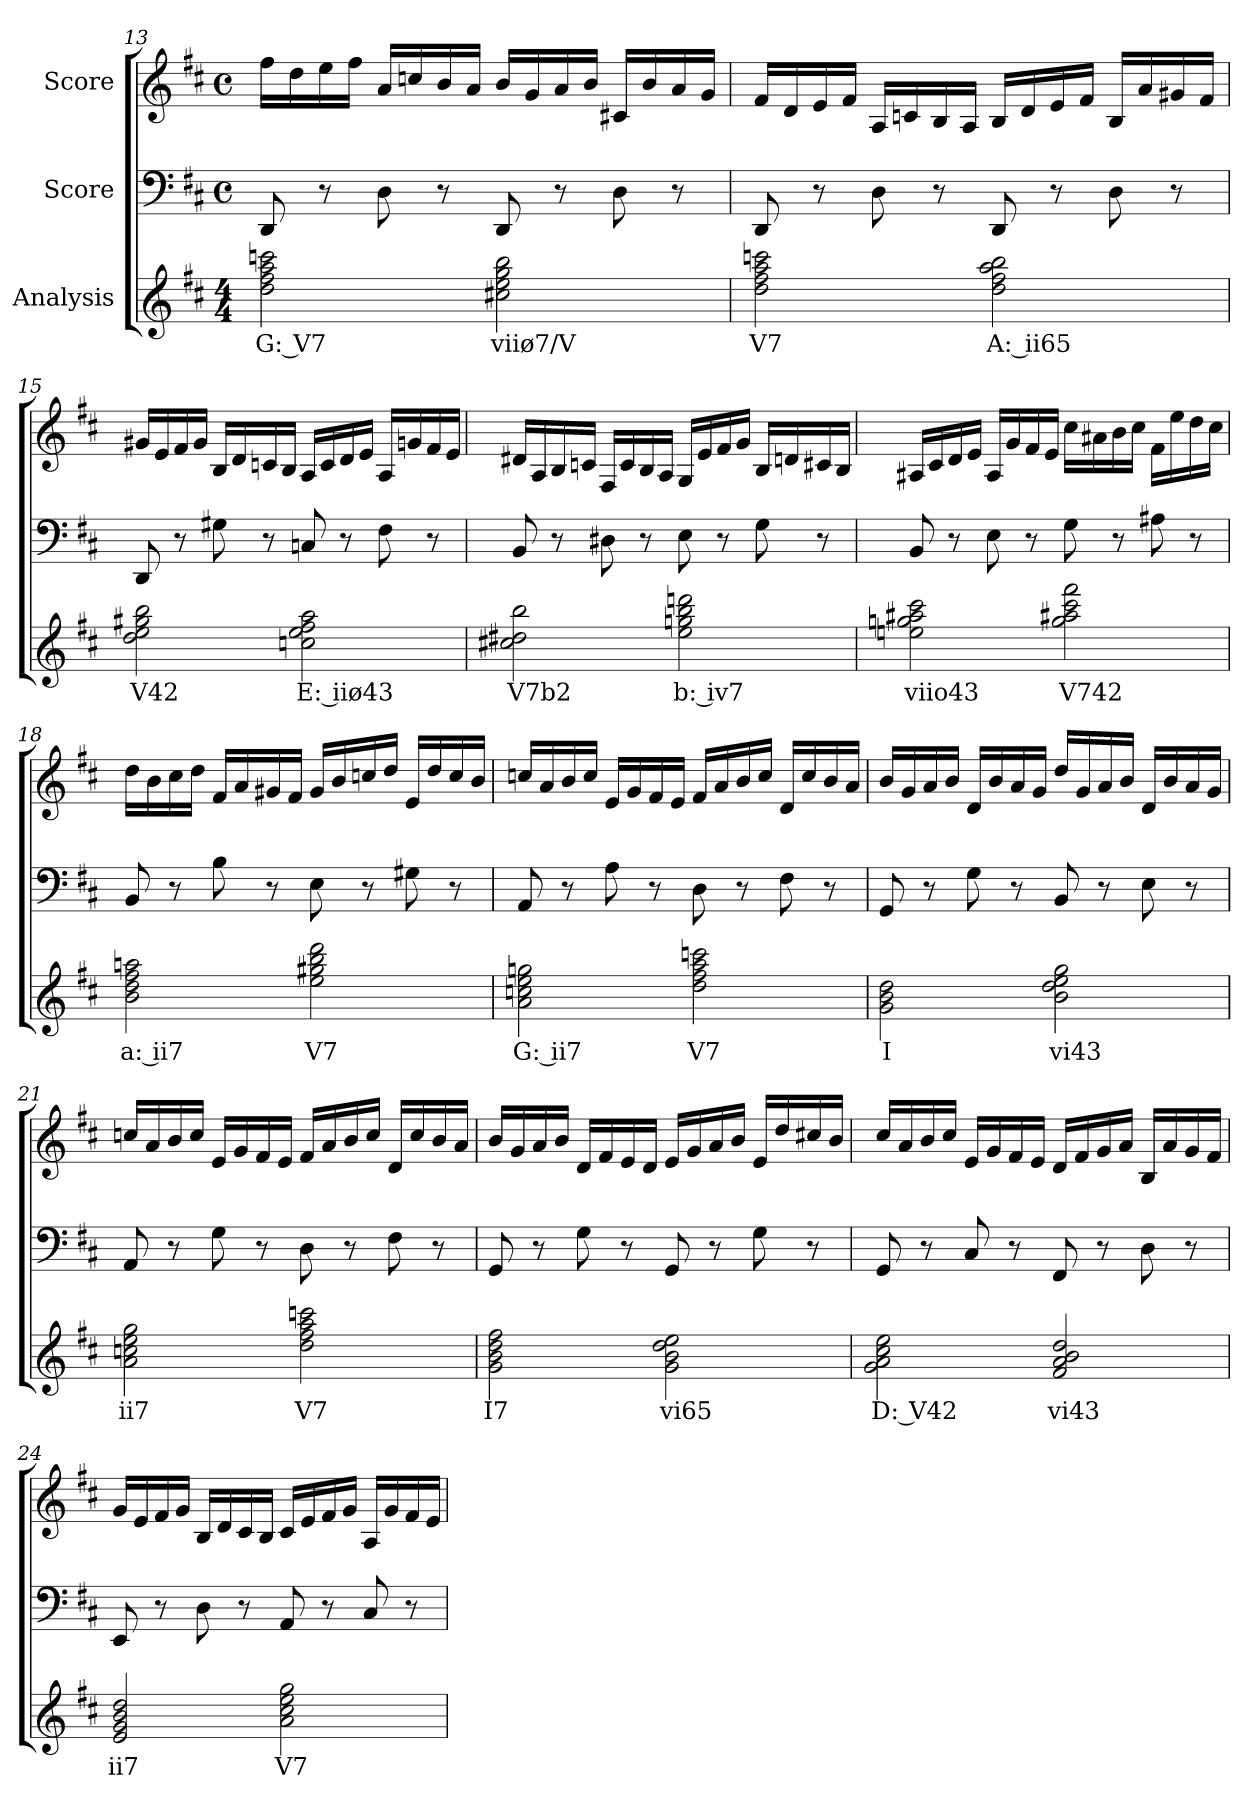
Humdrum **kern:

**kern	**text	**kern	**kern
*part3	*part3	*part2	*part1
*staff3	*staff3	*staff2	*staff1
*I"Analysis	*	*I"Score	*I"Score
!!LO:LB:g=z
*	*	*clefF4	*clefG2
*k[f#c#]	*	*k[f#c#]	*k[f#c#]
*M4/4	*	*M4/4	*M4/4
*	*	*met(c)	*met(c)
=13	=13	=13	=13
2dd 2ff# 2aa 2cccn	G: V7	8DD/	16ff#\LL
.	.	.	16dd\
.	.	8r	16ee\
.	.	.	16ff#\JJ
.	.	8D\	16a/LL
.	.	.	16ccn/
.	.	8r	16b/
.	.	.	16a/JJ
2cc#X 2ee 2gg 2bb	viiø7/V	8DD/	16b/LL
.	.	.	16g/
.	.	8r	16a/
.	.	.	16b/JJ
.	.	8D\	16c#X/LL
.	.	.	16b/
.	.	8r	16a/
.	.	.	16g/JJ
=14	=14	=14	=14
2dd 2ff# 2aa 2cccn	V7	8DD/	16f#/LL
.	.	.	16d/
.	.	8r	16e/
.	.	.	16f#/JJ
.	.	8D\	16A/LL
.	.	.	16cn/
.	.	8r	16B/
.	.	.	16A/JJ
2dd 2ff# 2aa 2bb	A: ii65	8DD/	16B/LL
.	.	.	16d/
.	.	8r	16e/
.	.	.	16f#/JJ
.	.	8D\	16B/LL
.	.	.	16a/
.	.	8r	16g#X/
.	.	.	16f#/JJ
!!LO:LB:g=z
=15	=15	=15	=15
2dd 2ee 2gg#X 2bb	V42	8DD/	16g#X/LL
.	.	.	16e/
.	.	8r	16f#/
.	.	.	16g#/JJ
.	.	8G#X\	16B/LL
.	.	.	16d/
.	.	8r	16cn/
.	.	.	16B/JJ
2ccn 2ee 2ff# 2aa	E: iiø43	8Cn/	16A/LL
.	.	.	16c/
.	.	8r	16d/
.	.	.	16e/JJ
.	.	8F#\	16A/LL
.	.	.	16gn/
.	.	8r	16f#/
.	.	.	16e/JJ
=16	=16	=16	=16
2cc#X 2dd#X 2bb	V7b2	8BB/	16d#X/LL
.	.	.	16A/
.	.	8r	16B/
.	.	.	16cn/JJ
.	.	8D#X\	16F#/LL
.	.	.	16c/
.	.	8r	16B/
.	.	.	16A/JJ
2ee 2ggn 2bb 2dddn	b: iv7	8E\	16G/LL
.	.	.	16e/
.	.	8r	16f#/
.	.	.	16g/JJ
.	.	8G\	16B/LL
.	.	.	16dn/
.	.	8r	16c#X/
.	.	.	16B/JJ
!!LO:PB:g=z
=17	=17	=17	=17
2een 2ggn 2aa#X 2ccc#	viio43	8BB/	16A#X/LL
.	.	.	16c#/
.	.	8r	16d/
.	.	.	16e/JJ
.	.	8E\	16A#/LL
.	.	.	16g/
.	.	8r	16f#/
.	.	.	16e/JJ
2gg 2aa#X 2ccc# 2fff#	V742	8G\	16cc#\LL
.	.	.	16a#X\
.	.	8r	16b\
.	.	.	16cc#\JJ
.	.	8A#X\	16f#\LL
.	.	.	16ee\
.	.	8r	16dd\
.	.	.	16cc#\JJ
=18	=18	=18	=18
2b 2dd 2ff# 2aan	a: ii7	8BB/	16dd\LL
.	.	.	16b\
.	.	8r	16cc#\
.	.	.	16dd\JJ
.	.	8B\	16f#/LL
.	.	.	16a/
.	.	8r	16g#X/
.	.	.	16f#/JJ
2ee 2gg#X 2bb 2ddd	V7	8E\	16g#/LL
.	.	.	16b/
.	.	8r	16ccn/
.	.	.	16dd/JJ
.	.	8G#X\	16e/LL
.	.	.	16dd/
.	.	8r	16cc/
.	.	.	16b/JJ
!!LO:LB:g=z
=19	=19	=19	=19
2a 2ccn 2ee 2ggn	G: ii7	8AA/	16ccn/LL
.	.	.	16a/
.	.	8r	16b/
.	.	.	16cc/JJ
.	.	8A\	16e/LL
.	.	.	16g/
.	.	8r	16f#/
.	.	.	16e/JJ
2dd 2ff# 2aa 2cccn	V7	8D\	16f#/LL
.	.	.	16a/
.	.	8r	16b/
.	.	.	16cc/JJ
.	.	8F#\	16d/LL
.	.	.	16cc/
.	.	8r	16b/
.	.	.	16a/JJ
=20	=20	=20	=20
2g 2b 2dd	I	8GG/	16b/LL
.	.	.	16g/
.	.	8r	16a/
.	.	.	16b/JJ
.	.	8G\	16d/LL
.	.	.	16b/
.	.	8r	16a/
.	.	.	16g/JJ
2b 2dd 2ee 2gg	vi43	8BB/	16dd/LL
.	.	.	16g/
.	.	8r	16a/
.	.	.	16b/JJ
.	.	8E\	16d/LL
.	.	.	16b/
.	.	8r	16a/
.	.	.	16g/JJ
!!LO:LB:g=z
=21	=21	=21	=21
2a 2ccn 2ee 2gg	ii7	8AA/	16ccn/LL
.	.	.	16a/
.	.	8r	16b/
.	.	.	16cc/JJ
.	.	8G\	16e/LL
.	.	.	16g/
.	.	8r	16f#/
.	.	.	16e/JJ
2dd 2ff# 2aa 2cccn	V7	8D\	16f#/LL
.	.	.	16a/
.	.	8r	16b/
.	.	.	16cc/JJ
.	.	8F#\	16d/LL
.	.	.	16cc/
.	.	8r	16b/
.	.	.	16a/JJ
=22	=22	=22	=22
2g 2b 2dd 2ff#	I7	8GG/	16b/LL
.	.	.	16g/
.	.	8r	16a/
.	.	.	16b/JJ
.	.	8G\	16d/LL
.	.	.	16f#/
.	.	8r	16e/
.	.	.	16d/JJ
2g 2b 2dd 2ee	vi65	8GG/	16e/LL
.	.	.	16g/
.	.	8r	16a/
.	.	.	16b/JJ
.	.	8G\	16e/LL
.	.	.	16dd/
.	.	8r	16cc#X/
.	.	.	16b/JJ
!!LO:LB:g=z
=23	=23	=23	=23
2g 2a 2cc# 2ee	D: V42	8GG/	16cc#/LL
.	.	.	16a/
.	.	8r	16b/
.	.	.	16cc#/JJ
.	.	8C#/	16e/LL
.	.	.	16g/
.	.	8r	16f#/
.	.	.	16e/JJ
2f# 2a 2b 2dd	vi43	8FF#/	16d/LL
.	.	.	16f#/
.	.	8r	16g/
.	.	.	16a/JJ
.	.	8D\	16B/LL
.	.	.	16a/
.	.	8r	16g/
.	.	.	16f#/JJ
=24	=24	=24	=24
2e 2g 2b 2dd	ii7	8EE/	16g/LL
.	.	.	16e/
.	.	8r	16f#/
.	.	.	16g/JJ
.	.	8D\	16B/LL
.	.	.	16d/
.	.	8r	16c#/
.	.	.	16B/JJ
2a 2cc# 2ee 2gg	V7	8AA/	16c#/LL
.	.	.	16e/
.	.	8r	16f#/
.	.	.	16g/JJ
.	.	8C#/	16A/LL
.	.	.	16g/
.	.	8r	16f#/
.	.	.	16e/JJ
=	=	=	=
*-	*-	*-	*-
